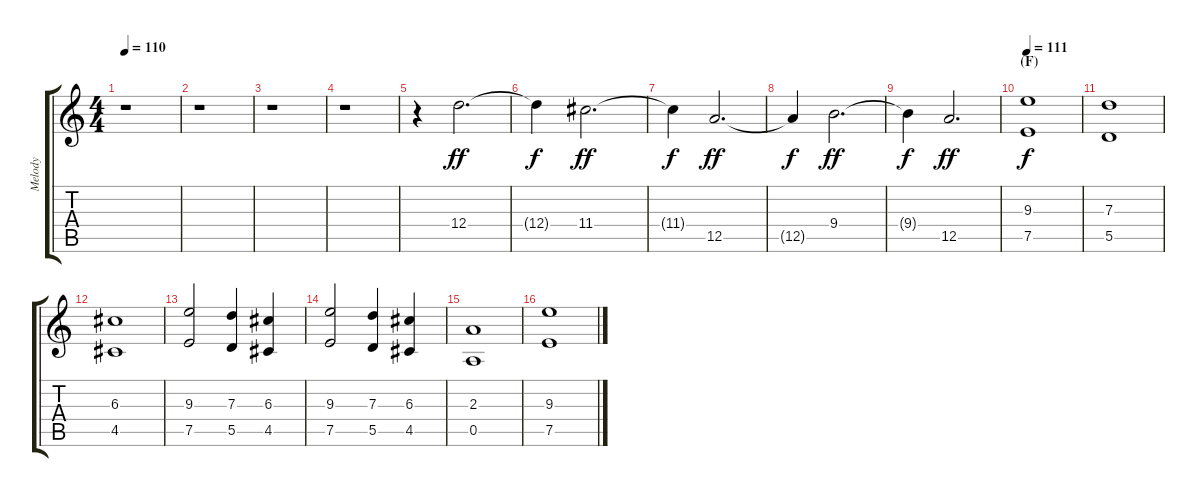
\track ("Melody" "Melody") {instrument electricguitarjazz}
\staff {score tabs}
\tuning (E4 B3 G3 D3 A2 E2) {hide}
\ts (4 4)
\tempo 110
\clef g2
\ks c
r.1{dy f} |
r.1 |
r.1 |
r.1 |
r.4 12.4.2{d dy ff} |
12.4{t}.4{dy f} 11.4.2{d dy ff} |
11.4{t}.4{dy f} 12.5.2{d dy ff} |
12.5{t}.4{dy f} 9.4.2{d dy ff} |
9.4{t}.4{dy f} 12.5.2{d dy ff} |
\section ("" "(F)")
\tempo 111
(9.3 7.5).1{dy f} |
(7.3 5.5).1 |
(6.3 4.5).1 |
(9.3 7.5).2 (7.3 5.5).4 (6.3 4.5).4 |
(9.3 7.5).2 (7.3 5.5).4 (6.3 4.5).4 |
(2.3 0.5).1 |
(9.3 7.5).1
